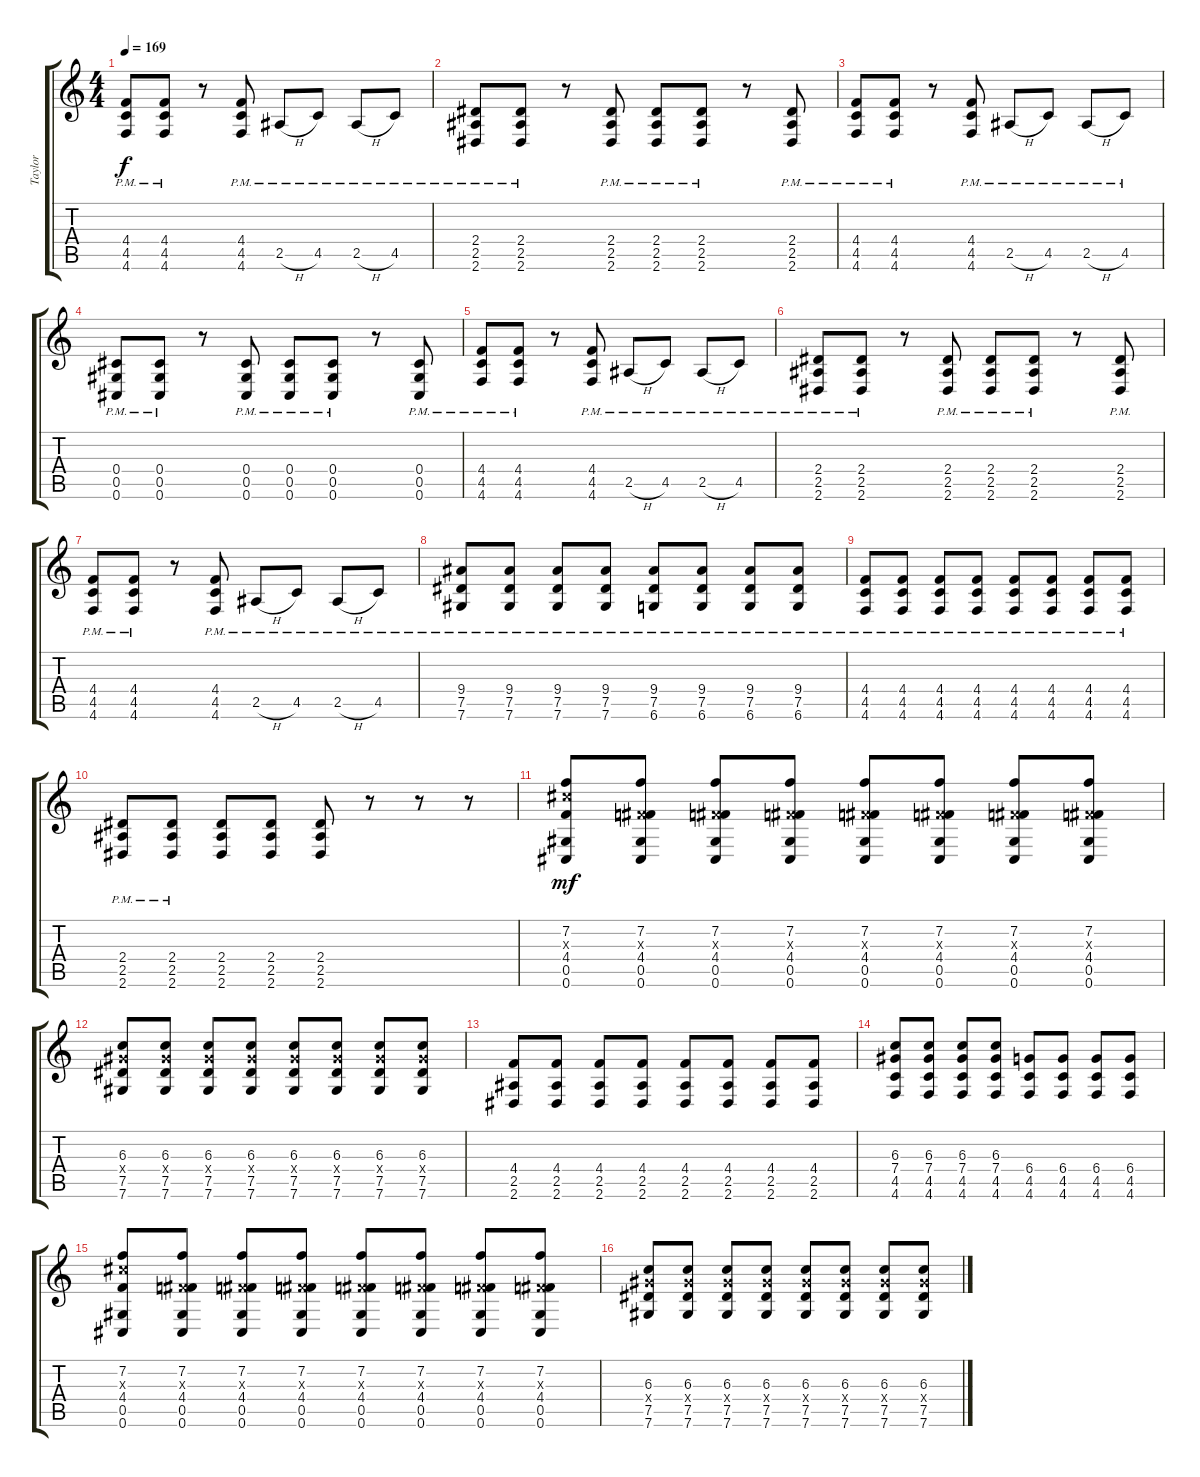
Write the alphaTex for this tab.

\track ("Taylor" "Taylor") {instrument acousticguitarsteel}
\staff {score tabs}
\tuning (Eb4 Bb3 Gb3 Db3 Ab2 Db2) {hide}
\ts (4 4)
\tempo 169
\clef g2
\ks c
(4.4{pm} 4.5{pm} 4.6{pm}).8{dy f} (4.4{pm} 4.5{pm} 4.6{pm}).8 r.8 (4.4{pm} 4.5{pm} 4.6{pm}).8 2.5{h pm}.8 4.5{pm}.8 2.5{h pm}.8 4.5{pm}.8 |
(2.4{pm} 2.5{pm} 2.6{pm}).8 (2.4{pm} 2.5{pm} 2.6{pm}).8 r.8 (2.4{pm} 2.5{pm} 2.6{pm}).8 (2.4{pm} 2.5{pm} 2.6{pm}).8 (2.4{pm} 2.5{pm} 2.6{pm}).8 r.8 (2.4{pm} 2.5{pm} 2.6{pm}).8 |
(4.4{pm} 4.5{pm} 4.6{pm}).8 (4.4{pm} 4.5{pm} 4.6{pm}).8 r.8 (4.4{pm} 4.5{pm} 4.6{pm}).8 2.5{h pm}.8 4.5{pm}.8 2.5{h pm}.8 4.5{pm}.8 |
(0.4{pm} 0.5{pm} 0.6{pm}).8 (0.4{pm} 0.5{pm} 0.6{pm}).8 r.8 (0.4{pm} 0.5{pm} 0.6{pm}).8 (0.4{pm} 0.5{pm} 0.6{pm}).8 (0.4{pm} 0.5{pm} 0.6{pm}).8 r.8 (0.4{pm} 0.5{pm} 0.6{pm}).8 |
(4.4{pm} 4.5{pm} 4.6{pm}).8 (4.4{pm} 4.5{pm} 4.6{pm}).8 r.8 (4.4{pm} 4.5{pm} 4.6{pm}).8 2.5{h pm}.8 4.5{pm}.8 2.5{h pm}.8 4.5{pm}.8 |
(2.4{pm} 2.5{pm} 2.6{pm}).8 (2.4{pm} 2.5{pm} 2.6{pm}).8 r.8 (2.4{pm} 2.5{pm} 2.6{pm}).8 (2.4{pm} 2.5{pm} 2.6{pm}).8 (2.4{pm} 2.5{pm} 2.6{pm}).8 r.8 (2.4{pm} 2.5{pm} 2.6{pm}).8 |
(4.4{pm} 4.5{pm} 4.6{pm}).8 (4.4{pm} 4.5{pm} 4.6{pm}).8 r.8 (4.4{pm} 4.5{pm} 4.6{pm}).8 2.5{h pm}.8 4.5{pm}.8 2.5{h pm}.8 4.5{pm}.8 |
(9.4{pm} 7.5{pm} 7.6{pm}).8 (9.4{pm} 7.5{pm} 7.6{pm}).8 (9.4{pm} 7.5{pm} 7.6{pm}).8 (9.4{pm} 7.5{pm} 7.6{pm}).8 (9.4{pm} 7.5{pm} 6.6{pm}).8 (9.4{pm} 7.5{pm} 6.6{pm}).8 (9.4{pm} 7.5{pm} 6.6{pm}).8 (9.4{pm} 7.5{pm} 6.6{pm}).8 |
(4.4{pm} 4.5{pm} 4.6{pm}).8 (4.4{pm} 4.5{pm} 4.6{pm}).8 (4.4{pm} 4.5{pm} 4.6{pm}).8 (4.4{pm} 4.5{pm} 4.6{pm}).8 (4.4{pm} 4.5{pm} 4.6{pm}).8 (4.4{pm} 4.5{pm} 4.6{pm}).8 (4.4{pm} 4.5{pm} 4.6{pm}).8 (4.4{pm} 4.5{pm} 4.6{pm}).8 |
(2.4{pm} 2.5{pm} 2.6{pm}).8 (2.4{pm} 2.5{pm} 2.6{pm}).8 (2.4 2.5 2.6).8 (2.4 2.5 2.6).8 (2.4 2.5 2.6).8 r.8 r.8 r.8 |
(7.2 7.3{x} 4.4 0.5 0.6).8{dy mf} (7.2 0.3{x} 4.4 0.5 0.6).8 (7.2 0.3{x} 4.4 0.5 0.6).8 (7.2 0.3{x} 4.4 0.5 0.6).8 (7.2 0.3{x} 4.4 0.5 0.6).8 (7.2 0.3{x} 4.4 0.5 0.6).8 (7.2 0.3{x} 4.4 0.5 0.6).8 (7.2 0.3{x} 4.4 0.5 0.6).8 |
(6.3 7.4{x} 7.5 7.6).8 (6.3 7.4{x} 7.5 7.6).8 (6.3 7.4{x} 7.5 7.6).8 (6.3 7.4{x} 7.5 7.6).8 (6.3 7.4{x} 7.5 7.6).8 (6.3 7.4{x} 7.5 7.6).8 (6.3 7.4{x} 7.5 7.6).8 (6.3 7.4{x} 7.5 7.6).8 |
(4.4 2.5 2.6).8 (4.4 2.5 2.6).8 (4.4 2.5 2.6).8 (4.4 2.5 2.6).8 (4.4 2.5 2.6).8 (4.4 2.5 2.6).8 (4.4 2.5 2.6).8 (4.4 2.5 2.6).8 |
(6.3 7.4 4.5 4.6).8 (6.3 7.4 4.5 4.6).8 (6.3 7.4 4.5 4.6).8 (6.3 7.4 4.5 4.6).8 (6.4 4.5 4.6).8 (6.4 4.5 4.6).8 (6.4 4.5 4.6).8 (6.4 4.5 4.6).8 |
(7.2 7.3{x} 4.4 0.5 0.6).8 (7.2 0.3{x} 4.4 0.5 0.6).8 (7.2 0.3{x} 4.4 0.5 0.6).8 (7.2 0.3{x} 4.4 0.5 0.6).8 (7.2 0.3{x} 4.4 0.5 0.6).8 (7.2 0.3{x} 4.4 0.5 0.6).8 (7.2 0.3{x} 4.4 0.5 0.6).8 (7.2 0.3{x} 4.4 0.5 0.6).8 |
(6.3 7.4{x} 7.5 7.6).8 (6.3 7.4{x} 7.5 7.6).8 (6.3 7.4{x} 7.5 7.6).8 (6.3 7.4{x} 7.5 7.6).8 (6.3 7.4{x} 7.5 7.6).8 (6.3 7.4{x} 7.5 7.6).8 (6.3 7.4{x} 7.5 7.6).8 (6.3 7.4{x} 7.5 7.6).8
